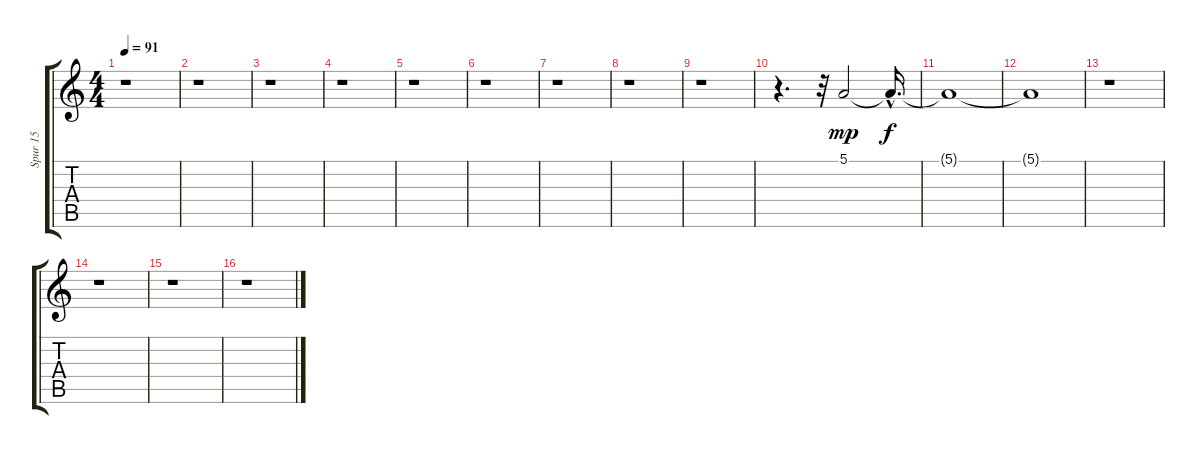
\track ("Spur 15" "Spur 15") {instrument pad2warm}
\staff {score tabs}
\tuning (E4 B3 G3 D3 A2 E2) {hide}
\ts (4 4)
\tempo 91
\clef g2
\ks c
r.1{dy mp} |
r.1 |
r.1 |
r.1 |
r.1 |
r.1 |
r.1 |
r.1 |
r.1 |
r.4{d} r.32 5.1.2 5.1{hac t}.16{d dy f} |
5.1{t}.1 |
5.1{t}.1 |
r.1 |
r.1 |
r.1 |
r.1
